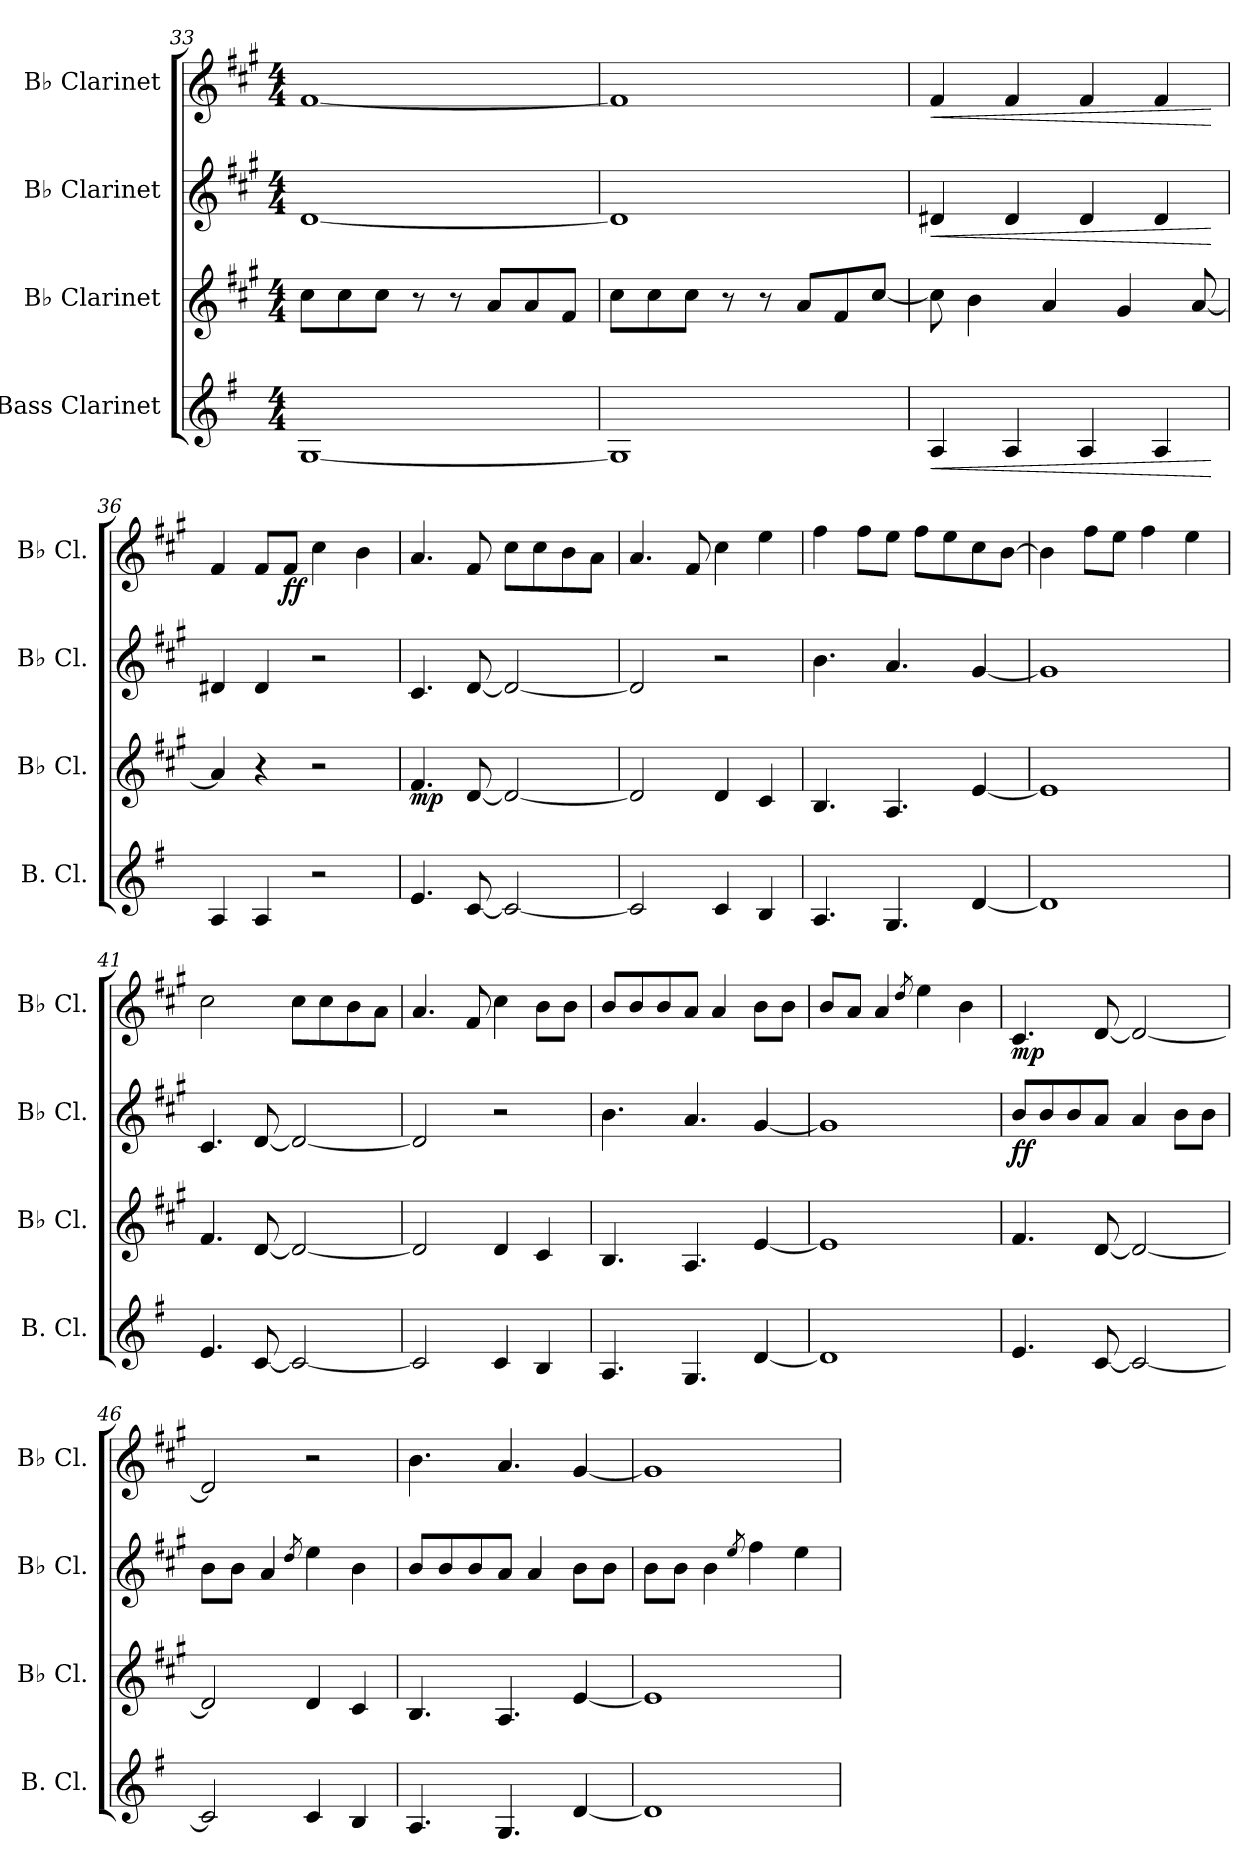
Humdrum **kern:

**kern	**dynam	**kern	**dynam	**kern	**dynam	**kern	**dynam
*part4	*part4	*part3	*part3	*part2	*part2	*part1	*part1
*staff4	*staff4	*staff3	*staff3	*staff2	*staff2	*staff1	*staff1
*I"Bass Clarinet	*	*I"B♭ Clarinet	*	*I"B♭ Clarinet	*	*I"B♭ Clarinet	*
*I'B. Cl.	*	*I'B♭ Cl.	*	*I'B♭ Cl.	*	*I'B♭ Cl.	*
*clefG2	*	*clefG2	*	*clefG2	*	*clefG2	*
*ITrd8c14	*	*ITrd1c2	*	*ITrd1c2	*	*ITrd1c2	*
*k[f#]	*	*k[f#]	*	*k[f#]	*	*k[f#]	*
*M4/4	*	*M4/4	*	*M4/4	*	*M4/4	*
=33	=33	=33	=33	=33	=33	=33	=33
[1GG	.	8b\L	.	[1c	.	[1e	.
.	.	8b\	.	.	.	.	.
.	.	8b\J	.	.	.	.	.
.	.	8r	.	.	.	.	.
.	.	8r	.	.	.	.	.
.	.	8g/L	.	.	.	.	.
.	.	8g/	.	.	.	.	.
.	.	8e/J	.	.	.	.	.
=34	=34	=34	=34	=34	=34	=34	=34
1GG]	.	8b\L	.	1c]	.	1e]	.
.	.	8b\	.	.	.	.	.
.	.	8b\J	.	.	.	.	.
.	.	8r	.	.	.	.	.
.	.	8r	.	.	.	.	.
.	.	8g/L	.	.	.	.	.
.	.	8e/	.	.	.	.	.
.	.	[8b/J	.	.	.	.	.
=35	=35	=35	=35	=35	=35	=35	=35
!	!LO:HP:b	!	!	!	!LO:HP:b	!	!LO:HP:b
4AA/	<	8b\]	.	4c#X/	<	4e/	<
.	.	4a\	.	.	.	.	.
4AA/	.	.	.	4c#/	.	4e/	.
.	.	4g/	.	.	.	.	.
4AA/	.	.	.	4c#/	.	4e/	.
.	.	4f#/	.	.	.	.	.
4AA/	.	.	.	4c#/	.	4e/	.
.	.	[8g/	.	.	.	.	.
.	[	.	.	.	[	.	[
!!LO:LB:g=z
=36	=36	=36	=36	=36	=36	=36	=36
4AA/	.	4g/]	.	4c#X/	.	4e/	.
4AA/	.	4r	.	4c#/	.	8e/L	.
!	!	!	!	!	!	!	!LO:DY:b
.	.	.	.	.	.	8e/J	ff
2r	.	2r	.	2r	.	4b\	.
.	.	.	.	.	.	4a\	.
=37	=37	=37	=37	=37	=37	=37	=37
!	!	!	!LO:DY:b	!	!	!	!
4.E/	.	4.e/	mp	4.B/	.	4.g/	.
[8C/	.	[8c/	.	[8c/	.	8e/	.
2C/_	.	2c/_	.	2c/_	.	8b\L	.
.	.	.	.	.	.	8b\	.
.	.	.	.	.	.	8a\	.
.	.	.	.	.	.	8g\J	.
=38	=38	=38	=38	=38	=38	=38	=38
2C/]	.	2c/]	.	2c/]	.	4.g/	.
.	.	.	.	.	.	8e/	.
4C/	.	4c/	.	2r	.	4b\	.
4BB/	.	4B/	.	.	.	4dd\	.
=39	=39	=39	=39	=39	=39	=39	=39
4.AA/	.	4.A/	.	4.a\	.	4ee\	.
.	.	.	.	.	.	8ee\L	.
4.GG/	.	4.G/	.	4.g/	.	8dd\J	.
.	.	.	.	.	.	8ee\L	.
.	.	.	.	.	.	8dd\	.
[4D/	.	[4d/	.	[4f#/	.	8b\	.
.	.	.	.	.	.	[8a\J	.
=40	=40	=40	=40	=40	=40	=40	=40
1D]	.	1d]	.	1f#]	.	4a\]	.
.	.	.	.	.	.	8ee\L	.
.	.	.	.	.	.	8dd\J	.
.	.	.	.	.	.	4ee\	.
.	.	.	.	.	.	4dd\	.
=41	=41	=41	=41	=41	=41	=41	=41
4.E/	.	4.e/	.	4.B/	.	2b\	.
[8C/	.	[8c/	.	[8c/	.	.	.
2C/_	.	2c/_	.	2c/_	.	8b\L	.
.	.	.	.	.	.	8b\	.
.	.	.	.	.	.	8a\	.
.	.	.	.	.	.	8g\J	.
!!LO:LB:g=z
=42	=42	=42	=42	=42	=42	=42	=42
2C/]	.	2c/]	.	2c/]	.	4.g/	.
.	.	.	.	.	.	8e/	.
4C/	.	4c/	.	2r	.	4b\	.
4BB/	.	4B/	.	.	.	8a\L	.
.	.	.	.	.	.	8a\J	.
=43	=43	=43	=43	=43	=43	=43	=43
4.AA/	.	4.A/	.	4.a\	.	8a/L	.
.	.	.	.	.	.	8a/	.
.	.	.	.	.	.	8a/	.
4.GG/	.	4.G/	.	4.g/	.	8g/J	.
.	.	.	.	.	.	4g/	.
[4D/	.	[4d/	.	[4f#/	.	8a\L	.
.	.	.	.	.	.	8a\J	.
=44	=44	=44	=44	=44	=44	=44	=44
1D]	.	1d]	.	1f#]	.	8a/L	.
.	.	.	.	.	.	8g/J	.
.	.	.	.	.	.	4g/	.
.	.	.	.	.	.	8qcc/	.
.	.	.	.	.	.	4dd\	.
.	.	.	.	.	.	4a\	.
=45	=45	=45	=45	=45	=45	=45	=45
!	!	!	!	!	!LO:DY:b	!	!LO:DY:b
4.E/	.	4.e/	.	8a/L	ff	4.B/	mp
.	.	.	.	8a/	.	.	.
.	.	.	.	8a/	.	.	.
[8C/	.	[8c/	.	8g/J	.	[8c/	.
2C/_	.	2c/_	.	4g/	.	2c/_	.
.	.	.	.	8a\L	.	.	.
.	.	.	.	8a\J	.	.	.
=46	=46	=46	=46	=46	=46	=46	=46
2C/]	.	2c/]	.	8a\L	.	2c/]	.
.	.	.	.	8a\J	.	.	.
.	.	.	.	4g/	.	.	.
.	.	.	.	8qcc/	.	.	.
4C/	.	4c/	.	4dd\	.	2r	.
4BB/	.	4B/	.	4a\	.	.	.
=47	=47	=47	=47	=47	=47	=47	=47
4.AA/	.	4.A/	.	8a/L	.	4.a\	.
.	.	.	.	8a/	.	.	.
.	.	.	.	8a/	.	.	.
4.GG/	.	4.G/	.	8g/J	.	4.g/	.
.	.	.	.	4g/	.	.	.
[4D/	.	[4d/	.	8a\L	.	[4f#/	.
.	.	.	.	8a\J	.	.	.
!!LO:PB:g=z
=48	=48	=48	=48	=48	=48	=48	=48
1D]	.	1d]	.	8a\L	.	1f#]	.
.	.	.	.	8a\J	.	.	.
.	.	.	.	4a\	.	.	.
.	.	.	.	8qdd/	.	.	.
.	.	.	.	4ee\	.	.	.
.	.	.	.	4dd\	.	.	.
=	=	=	=	=	=	=	=
*-	*-	*-	*-	*-	*-	*-	*-
